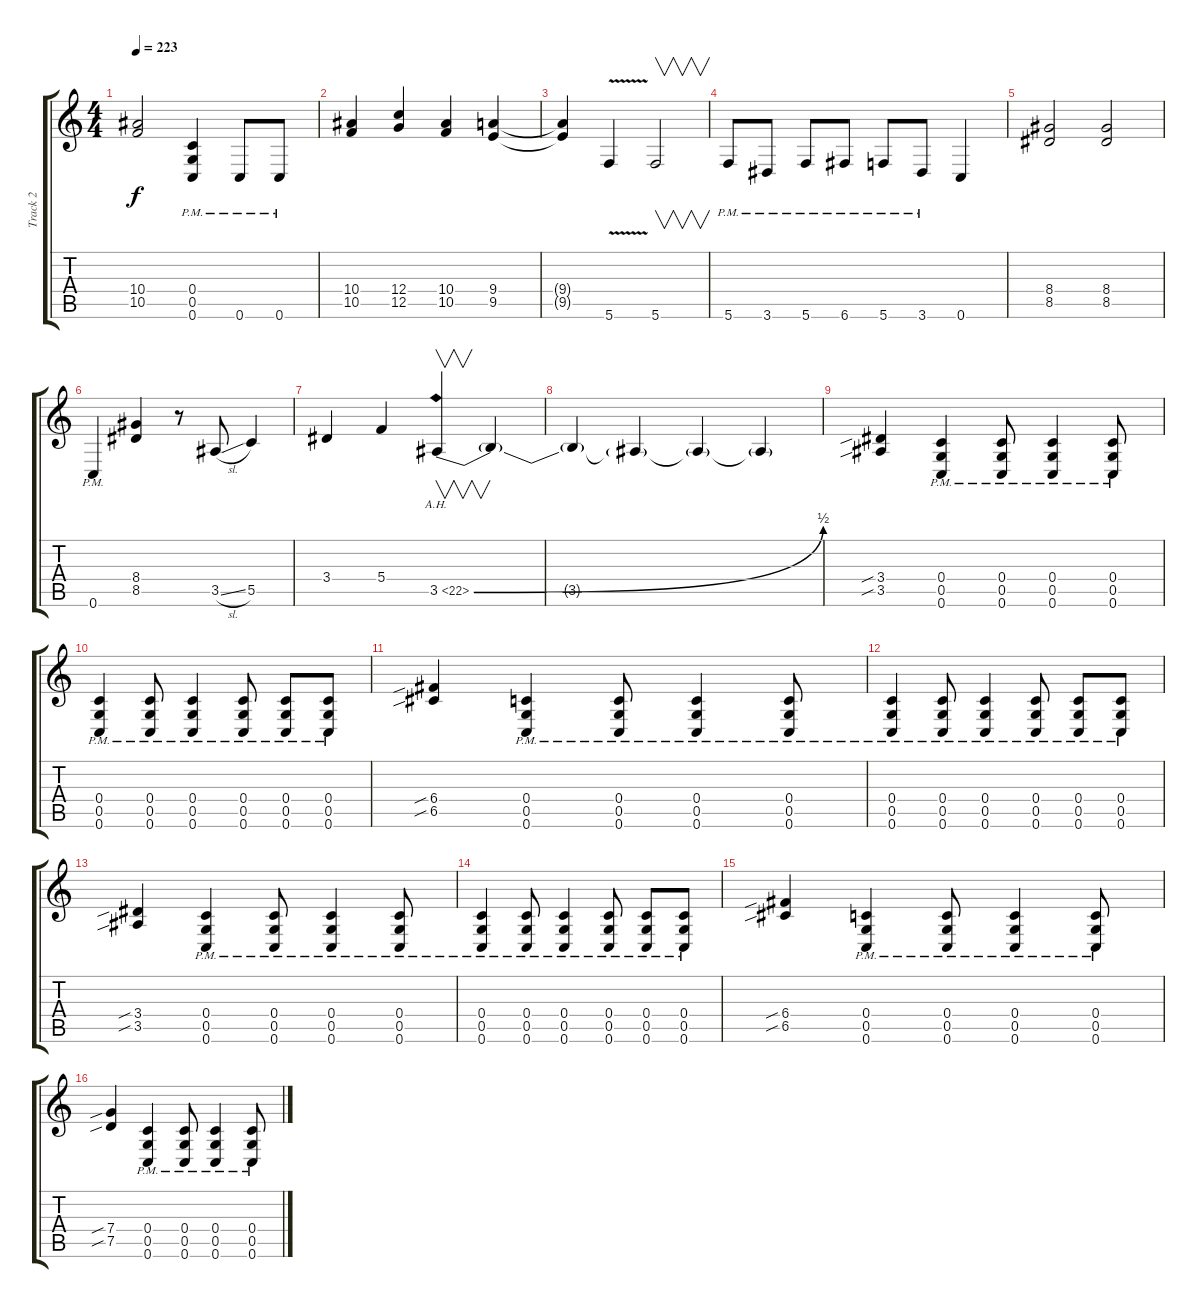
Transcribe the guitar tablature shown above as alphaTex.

\track ("Track 2" "Track 2") {instrument distortionguitar}
\staff {score tabs}
\tuning (D4 A3 F3 C3 G2 C2) {hide}
\ts (4 4)
\tempo 223
\clef g2
\ks c
(10.4 10.5).2{dy f} (0.4{pm} 0.5{pm} 0.6{pm}).4 0.6{pm}.8 0.6{pm}.8 |
(10.4 10.5).4 (12.4 12.5).4 (10.4 10.5).4 (9.4 9.5).4 |
(9.4{t} 9.5{t}).4 5.6{v}.4 5.6.2{v} |
5.6{pm}.8 3.6{pm}.8 5.6{pm}.8 6.6{pm}.8 5.6{pm}.8 3.6{pm}.8 0.6.4 |
(8.4 8.5).2 (8.4 8.5).2 |
0.6{pm}.4 (8.4 8.5).4 r.8 3.5{sl}.8 5.5.4 |
3.4.4 5.4.4 3.5{be (bend 0 0 60 2) ah 19}.4{v} 3.5{t}.4 |
3.5{t}.4 3.5{t}.4 3.5{t}.4 3.5{t}.4 |
(3.4{sib} 3.5{sib}).4 (0.4{pm} 0.5{pm} 0.6{pm}).4 (0.4{pm} 0.5{pm} 0.6{pm}).8 (0.4{pm} 0.5{pm} 0.6{pm}).4 (0.4{pm} 0.5{pm} 0.6{pm}).8 |
(0.4{pm} 0.5{pm} 0.6{pm}).4 (0.4{pm} 0.5{pm} 0.6{pm}).8 (0.4{pm} 0.5{pm} 0.6{pm}).4 (0.4{pm} 0.5{pm} 0.6{pm}).8 (0.4{pm} 0.5{pm} 0.6{pm}).8 (0.4{pm} 0.5{pm} 0.6{pm}).8 |
(6.4{sib} 6.5{sib}).4 (0.4{pm} 0.5{pm} 0.6{pm}).4 (0.4{pm} 0.5{pm} 0.6{pm}).8 (0.4{pm} 0.5{pm} 0.6{pm}).4 (0.4{pm} 0.5{pm} 0.6{pm}).8 |
(0.4{pm} 0.5{pm} 0.6{pm}).4 (0.4{pm} 0.5{pm} 0.6{pm}).8 (0.4{pm} 0.5{pm} 0.6{pm}).4 (0.4{pm} 0.5{pm} 0.6{pm}).8 (0.4{pm} 0.5{pm} 0.6{pm}).8 (0.4{pm} 0.5{pm} 0.6{pm}).8 |
(3.4{sib} 3.5{sib}).4 (0.4{pm} 0.5{pm} 0.6{pm}).4 (0.4{pm} 0.5{pm} 0.6{pm}).8 (0.4{pm} 0.5{pm} 0.6{pm}).4 (0.4{pm} 0.5{pm} 0.6{pm}).8 |
(0.4{pm} 0.5{pm} 0.6{pm}).4 (0.4{pm} 0.5{pm} 0.6{pm}).8 (0.4{pm} 0.5{pm} 0.6{pm}).4 (0.4{pm} 0.5{pm} 0.6{pm}).8 (0.4{pm} 0.5{pm} 0.6{pm}).8 (0.4{pm} 0.5{pm} 0.6{pm}).8 |
(6.4{sib} 6.5{sib}).4 (0.4{pm} 0.5{pm} 0.6{pm}).4 (0.4{pm} 0.5{pm} 0.6{pm}).8 (0.4{pm} 0.5{pm} 0.6{pm}).4 (0.4{pm} 0.5{pm} 0.6{pm}).8 |
(7.4{sib} 7.5{sib}).4 (0.4{pm} 0.5{pm} 0.6{pm}).4 (0.4{pm} 0.5{pm} 0.6{pm}).8 (0.4{pm} 0.5{pm} 0.6{pm}).4 (0.4{pm} 0.5{pm} 0.6{pm}).8
